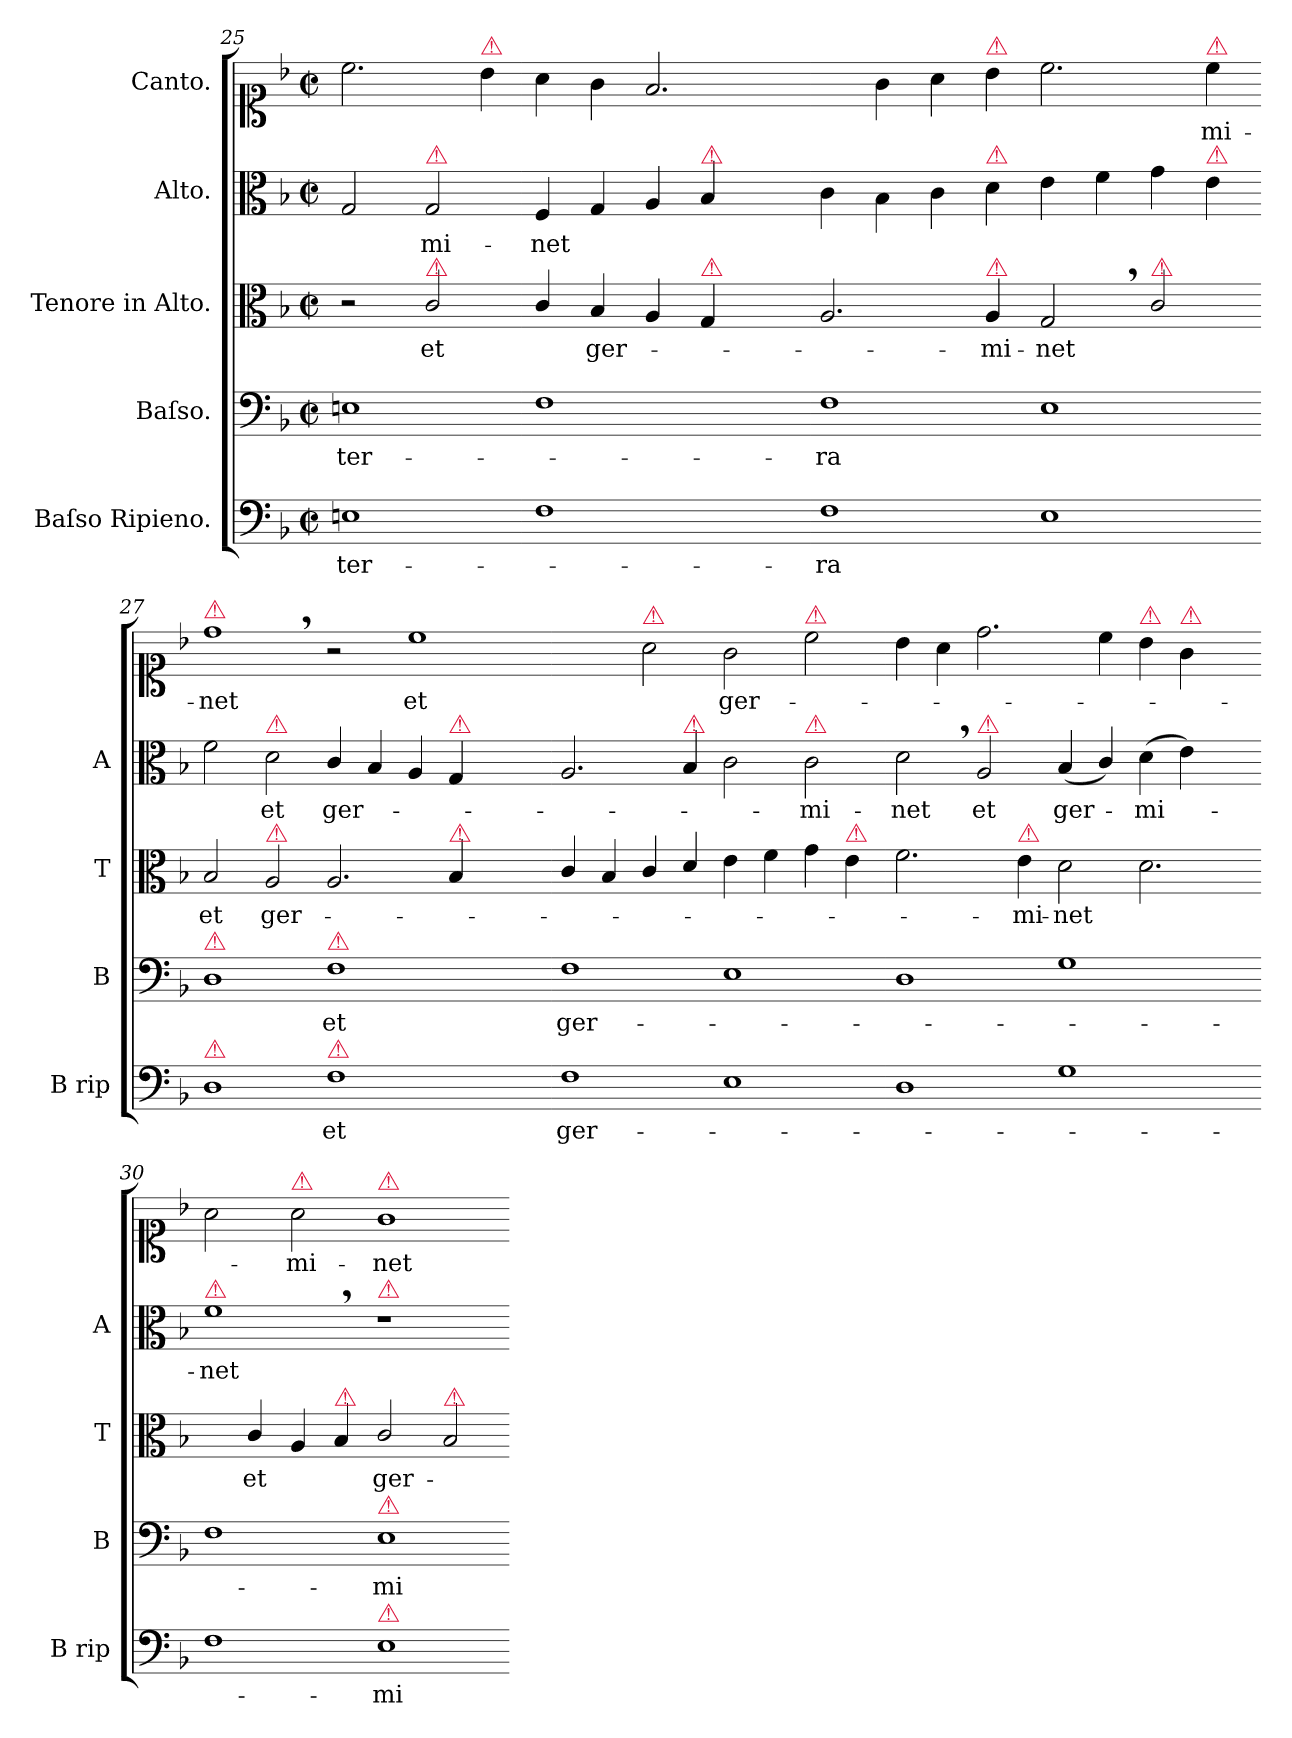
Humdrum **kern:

**kern	**text	**kern	**text	**kern	**text	**kern	**text	**kern	**text
*part5	*part5	*part4	*part4	*part3	*part3	*part2	*part2	*part1	*part1
*staff5	*staff5	*staff4	*staff4	*staff3	*staff3	*staff2	*staff2	*staff1	*staff1
*I"Baſso Ripieno.	*	*I"Baſso.	*	*I"Tenore in Alto.	*	*I"Alto.	*	*I"Canto.	*
*I'B rip	*	*I'B	*	*I'T	*	*I'A	*	*	*
*clefF4	*	*clefF4	*	*clefC3	*	*clefC3	*	*clefC1	*
*k[b-]	*	*k[b-]	*	*k[b-]	*	*k[b-]	*	*k[b-]	*
*M1/2	*	*M1/2	*	*M1/2	*	*M1/2	*	*M1/2	*
*met(c|)	*	*met(c|)	*	*met(c|)	*	*met(c|)	*	*met(c|)	*
=25	=25	=25	=25	=25	=25	=25	=25	=25	=25
1En	ter-	1En	ter-	2r	.	2G/	.	2.cc\	.
!	!	!	!	!	!	!LO:TX:a:color=crimson:t=⚠	!	!	!
!	!	!	!	!LO:TX:a:color=crimson:t=⚠	!	!	!	!	!
.	.	.	.	2c/	et	2G/	-mi-	.	.
!	!	!	!	!	!	!	!	!LO:TX:a:color=crimson:t=⚠	!
.	.	.	.	.	.	.	.	4b-\	.
1F	.	1F	.	4c/	.	4F/	-net	4a\	.
.	.	.	.	4B-/	ger-	4G/	.	4g\	.
.	.	.	.	4A/	.	4A/	.	2.f/	.
!	!	!	!	!	!	!LO:TX:a:color=crimson:t=⚠	!	!	!
!	!	!	!	!LO:TX:a:color=crimson:t=⚠	!	!	!	!	!
.	.	.	.	4G/	.	4B-/	.	.	.
4ryy	.	4ryy	.	4ryy	.	4ryy	.	.	.
=26-	=26-	=26-	=26-	=26-	=26-	=26-	=26-	=26-	=26-
1F	-ra	1F	-ra	2.A/	.	4c\	.	4ryy	.
.	.	.	.	.	.	4B-\	.	4g\	.
.	.	.	.	.	.	4c\	.	4a\	.
!	!	!	!	!	!	!	!	!LO:TX:a:color=crimson:t=⚠	!
!	!	!	!	!	!	!LO:TX:a:color=crimson:t=⚠	!	!	!
!	!	!	!	!LO:TX:a:color=crimson:t=⚠	!	!	!	!	!
.	.	.	.	4A/	-mi-	4d\	.	4b-\	.
1E	.	1E	.	2G,/	-net	4e\	.	2.cc\	.
.	.	.	.	.	.	4f\	.	.	.
!	!	!	!	!LO:TX:a:color=crimson:t=⚠	!	!	!	!	!
.	.	.	.	2c/	.	4g\	.	.	.
!	!	!	!	!	!	!	!	!LO:TX:a:color=crimson:t=⚠	!
!	!	!	!	!	!	!LO:TX:a:color=crimson:t=⚠	!	!	!
.	.	.	.	.	.	4e\	.	4cc\	-mi-
=27-	=27-	=27-	=27-	=27-	=27-	=27-	=27-	=27-	=27-
!	!	!	!	!	!	!	!	!LO:TX:a:color=crimson:t=⚠	!
!	!	!LO:TX:a:color=crimson:t=⚠	!	!	!	!	!	!	!
!LO:TX:a:color=crimson:t=⚠	!	!	!	!	!	!	!	!	!
1D	.	1D	.	2B-/	et	2f\	.	1dd,	-net
!	!	!	!	!	!	!LO:TX:a:color=crimson:t=⚠	!	!	!
!	!	!	!	!LO:TX:a:color=crimson:t=⚠	!	!	!	!	!
.	.	.	.	2A/	ger-	2d\	et	.	.
!	!	!LO:TX:a:color=crimson:t=⚠	!	!	!	!	!	!	!
!LO:TX:a:color=crimson:t=⚠	!	!	!	!	!	!	!	!	!
1F	et	1F	et	2.A/	.	4c/	ger-	2r	.
.	.	.	.	.	.	4B-/	.	.	.
.	.	.	.	.	.	4A/	.	1cc\	et
!	!	!	!	!	!	!LO:TX:a:color=crimson:t=⚠	!	!	!
!	!	!	!	!LO:TX:a:color=crimson:t=⚠	!	!	!	!	!
.	.	.	.	4B-/	.	4G/	.	.	.
2ryy	.	2ryy	.	2ryy	.	2ryy	.	.	.
=28-	=28-	=28-	=28-	=28-	=28-	=28-	=28-	=28-	=28-
1F	ger-	1F	ger-	4c/	.	2.A/	.	2ryy	.
.	.	.	.	4B-/	.	.	.	.	.
!	!	!	!	!	!	!	!	!LO:TX:a:color=crimson:t=⚠	!
.	.	.	.	4c/	.	.	.	2a\	.
!	!	!	!	!	!	!LO:TX:a:color=crimson:t=⚠	!	!	!
.	.	.	.	4d/	.	4B-/	.	.	.
1E	.	1E	.	4e\	.	2c\	.	2g\	ger-
.	.	.	.	4f\	.	.	.	.	.
!	!	!	!	!	!	!	!	!LO:TX:a:color=crimson:t=⚠	!
!	!	!	!	!	!	!LO:TX:a:color=crimson:t=⚠	!	!	!
.	.	.	.	4g\	.	2c\	-mi-	2cc\	.
!	!	!	!	!LO:TX:a:color=crimson:t=⚠	!	!	!	!	!
.	.	.	.	4e\	.	.	.	.	.
=29-	=29-	=29-	=29-	=29-	=29-	=29-	=29-	=29-	=29-
1D	.	1D	.	2.f\	.	2d,\	-net	4b-\	.
.	.	.	.	.	.	.	.	4a\	.
!	!	!	!	!	!	!LO:TX:a:color=crimson:t=⚠	!	!	!
.	.	.	.	.	.	2A/	et	2.dd\	.
!	!	!	!	!LO:TX:a:color=crimson:t=⚠	!	!	!	!	!
.	.	.	.	4e\	-mi-	.	.	.	.
1G	.	1G	.	2d\	-net	(<4B-/	ger-	.	.
.	.	.	.	.	.	4c/)	.	4cc\	.
!	!	!	!	!	!	!	!	!LO:TX:a:color=crimson:t=⚠	!
.	.	.	.	2.d\	.	(>4d\	-mi-	4b-\	.
!	!	!	!	!	!	!	!	!LO:TX:a:color=crimson:t=⚠	!
.	.	.	.	.	.	4e\)	.	4g\	.
4ryy	.	4ryy	.	.	.	4ryy	.	4ryy	.
=30-	=30-	=30-	=30-	=30-	=30-	=30-	=30-	=30-	=30-
!	!	!	!	!	!	!LO:TX:a:color=crimson:t=⚠	!	!	!
1F	.	1F	.	4ryy	.	1f,	-net	2a\	.
.	.	.	.	4c/	et	.	.	.	.
!	!	!	!	!	!	!	!	!LO:TX:a:color=crimson:t=⚠	!
.	.	.	.	4A/	.	.	.	2a\	-mi-
!	!	!	!	!LO:TX:a:color=crimson:t=⚠	!	!	!	!	!
.	.	.	.	4B-/	.	.	.	.	.
!	!	!	!	!	!	!	!	!LO:TX:a:color=crimson:t=⚠	!
!	!	!	!	!	!	!LO:TX:a:color=crimson:t=⚠	!	!	!
!	!	!LO:TX:a:color=crimson:t=⚠	!	!	!	!	!	!	!
!LO:TX:a:color=crimson:t=⚠	!	!	!	!	!	!	!	!	!
1E	-mi-	1E	-mi-	2c/	ger-	1r	.	1g	-net
!	!	!	!	!LO:TX:a:color=crimson:t=⚠	!	!	!	!	!
.	.	.	.	2B-/	.	.	.	.	.
=-	=-	=-	=-	=-	=-	=-	=-	=-	=-
*-	*-	*-	*-	*-	*-	*-	*-	*-	*-
